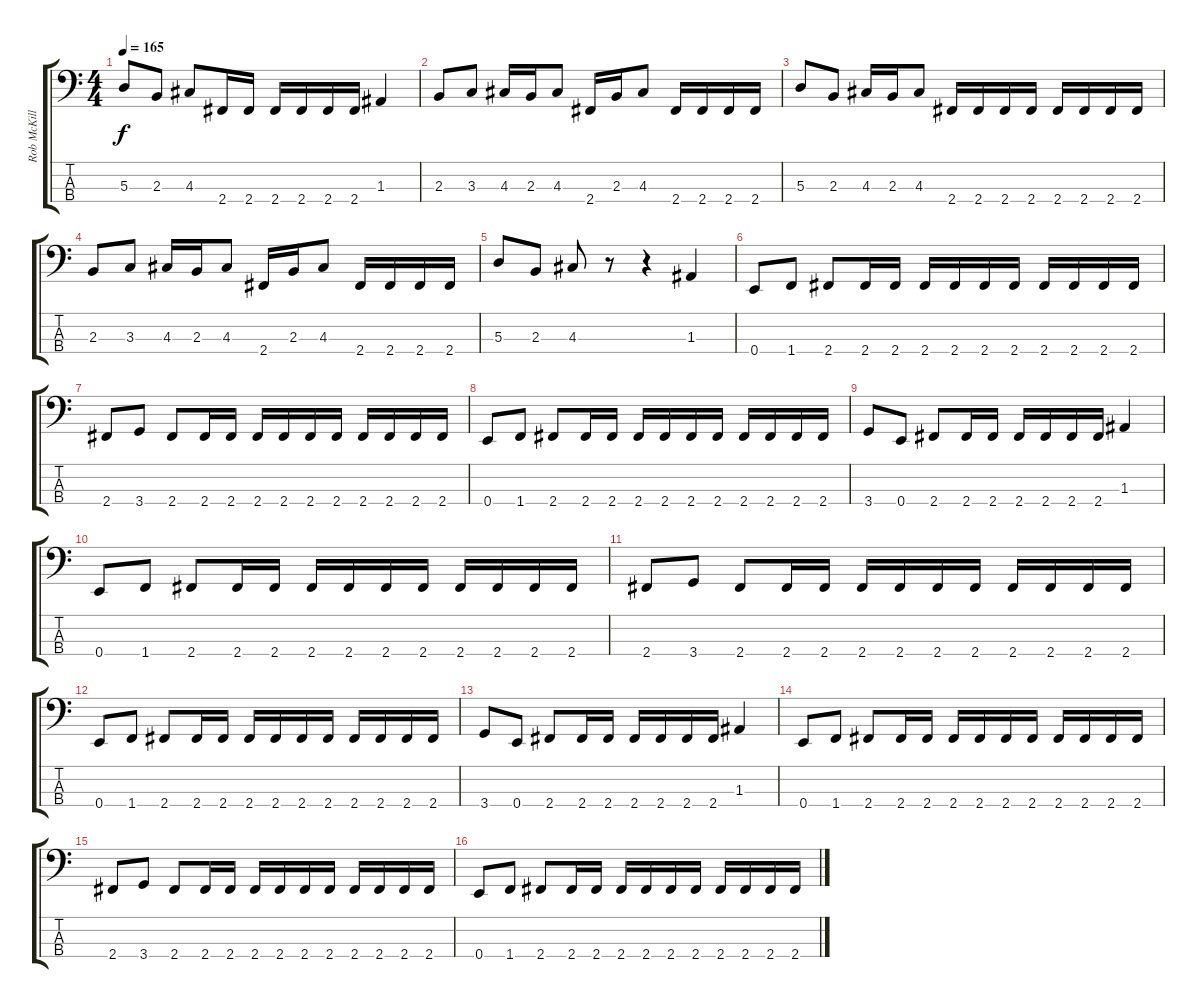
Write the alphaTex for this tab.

\track ("Rob McKillop" "Rob McKill") {instrument electricbasspick}
\staff {score tabs}
\tuning (G2 D2 A1 E1) {hide}
\ts (4 4)
\tempo 165
\clef f4
\ks c
5.3.8{dy f} 2.3.8 4.3.8 2.4.16 2.4.16 2.4.16 2.4.16 2.4.16 2.4.16 1.3.4 |
2.3.8 3.3.8 4.3.16 2.3.16 4.3.8 2.4.16 2.3.16 4.3.8 2.4.16 2.4.16 2.4.16 2.4.16 |
5.3.8 2.3.8 4.3.16 2.3.16 4.3.8 2.4.16 2.4.16 2.4.16 2.4.16 2.4.16 2.4.16 2.4.16 2.4.16 |
2.3.8 3.3.8 4.3.16 2.3.16 4.3.8 2.4.16 2.3.16 4.3.8 2.4.16 2.4.16 2.4.16 2.4.16 |
5.3.8 2.3.8 4.3.8 r.8 r.4 1.3.4 |
0.4.8 1.4.8 2.4.8 2.4.16 2.4.16 2.4.16 2.4.16 2.4.16 2.4.16 2.4.16 2.4.16 2.4.16 2.4.16 |
2.4.8 3.4.8 2.4.8 2.4.16 2.4.16 2.4.16 2.4.16 2.4.16 2.4.16 2.4.16 2.4.16 2.4.16 2.4.16 |
0.4.8 1.4.8 2.4.8 2.4.16 2.4.16 2.4.16 2.4.16 2.4.16 2.4.16 2.4.16 2.4.16 2.4.16 2.4.16 |
3.4.8 0.4.8 2.4.8 2.4.16 2.4.16 2.4.16 2.4.16 2.4.16 2.4.16 1.3.4 |
0.4.8 1.4.8 2.4.8 2.4.16 2.4.16 2.4.16 2.4.16 2.4.16 2.4.16 2.4.16 2.4.16 2.4.16 2.4.16 |
2.4.8 3.4.8 2.4.8 2.4.16 2.4.16 2.4.16 2.4.16 2.4.16 2.4.16 2.4.16 2.4.16 2.4.16 2.4.16 |
0.4.8 1.4.8 2.4.8 2.4.16 2.4.16 2.4.16 2.4.16 2.4.16 2.4.16 2.4.16 2.4.16 2.4.16 2.4.16 |
3.4.8 0.4.8 2.4.8 2.4.16 2.4.16 2.4.16 2.4.16 2.4.16 2.4.16 1.3.4 |
0.4.8 1.4.8 2.4.8 2.4.16 2.4.16 2.4.16 2.4.16 2.4.16 2.4.16 2.4.16 2.4.16 2.4.16 2.4.16 |
2.4.8 3.4.8 2.4.8 2.4.16 2.4.16 2.4.16 2.4.16 2.4.16 2.4.16 2.4.16 2.4.16 2.4.16 2.4.16 |
0.4.8 1.4.8 2.4.8 2.4.16 2.4.16 2.4.16 2.4.16 2.4.16 2.4.16 2.4.16 2.4.16 2.4.16 2.4.16
